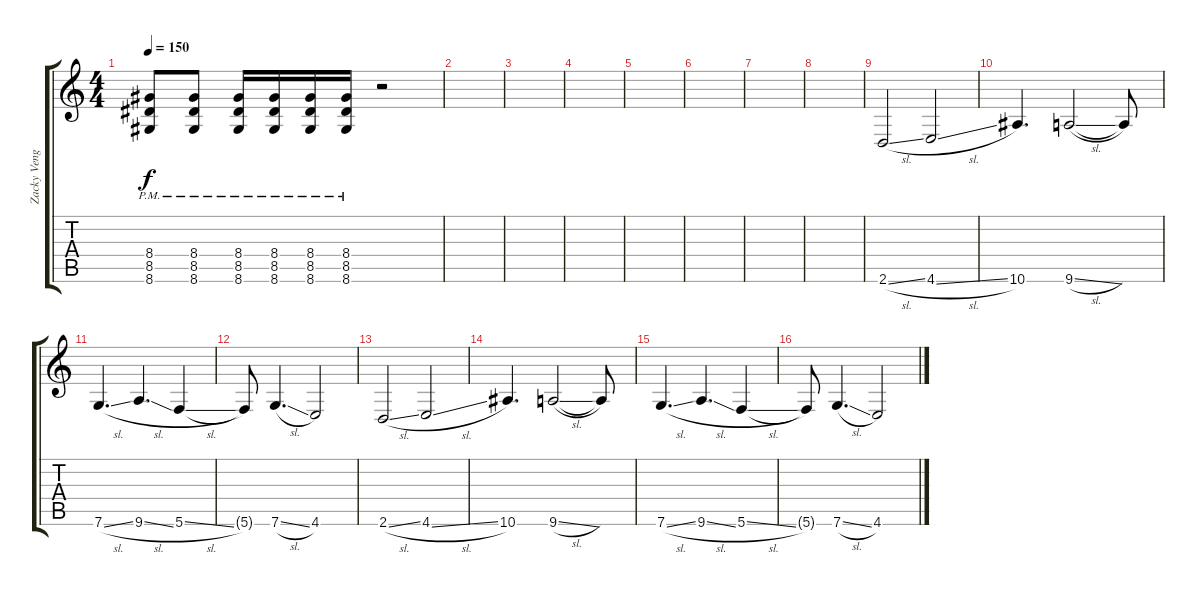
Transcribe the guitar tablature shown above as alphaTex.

\track ("Zacky Vengeance" "Zacky Veng") {instrument distortionguitar}
\staff {score tabs}
\tuning (D4 A3 F3 C3 G2 C2) {hide}
\ts (4 4)
\tempo 150
\clef g2
\ks c
(8.4{pm} 8.5{pm} 8.6{pm}).8{dy f} (8.4{pm} 8.5{pm} 8.6{pm}).8 (8.4{pm} 8.5{pm} 8.6{pm}).16 (8.4{pm} 8.5{pm} 8.6{pm}).16 (8.4{pm} 8.5{pm} 8.6{pm}).16 (8.4{pm} 8.5{pm} 8.6{pm}).16 r.2 |
|
|
|
|
|
|
|
2.6{sl}.2{instrument distortionguitar} 4.6{sl}.2 |
10.6.4{d} 9.6{sl}.2 9.6{t}.8 |
7.6{sl}.4{d} 9.6{sl}.4{d} 5.6{sl}.4 |
5.6{t}.8 7.6{sl}.4{d} 4.6.2 |
2.6{sl}.2{instrument distortionguitar} 4.6{sl}.2 |
10.6.4{d} 9.6{sl}.2 9.6{t}.8 |
7.6{sl}.4{d} 9.6{sl}.4{d} 5.6{sl}.4 |
5.6{t}.8 7.6{sl}.4{d} 4.6.2
